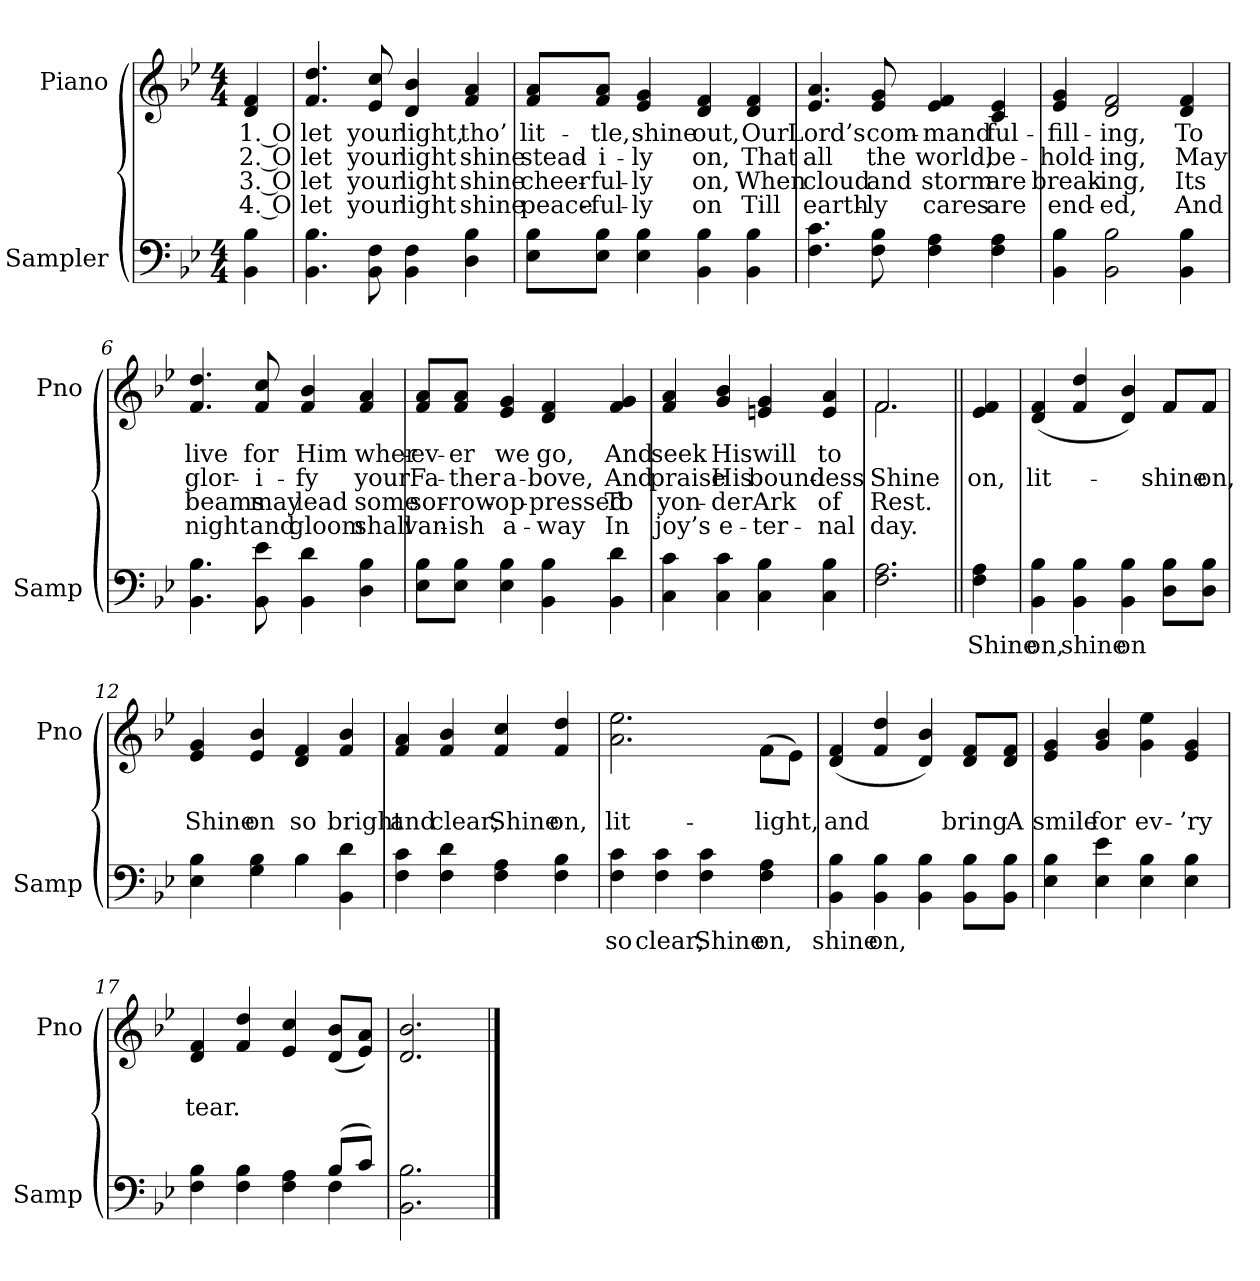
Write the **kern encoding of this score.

**kern	**text	**kern	**text	**text	**text	**text
*part2	*part2	*part1	*part1	*part1	*part1	*part1
*staff2	*staff2	*staff1	*staff1	*staff1	*staff1	*staff1
*I"Sampler	*	*I"Piano	*	*	*	*
*I'Samp	*	*I'Pno	*	*	*	*
*clefF4	*	*clefG2	*	*	*	*
*k[b-e-]	*	*k[b-e-]	*	*	*	*
*B-:	*	*B-:	*	*	*	*
*M4/4	*	*M4/4	*	*	*	*
=1	=1	=1	=1	=1	=1	=1
4BB- 4B-	.	4d 4f	1. O	2. O	3. O	4. O
=2	=2	=2	=2	=2	=2	=2
4.BB- 4.B-	.	4.f 4.dd	let	let	let	let
8BB- 8F	.	8e- 8cc	your	your	your	your
4BB- 4F	.	4d 4b-	light,	light	light	light
4D 4B-	.	4f 4a	tho’	shine	shine	shine
=3	=3	=3	=3	=3	=3	=3
8E-\ 8B-\L	.	8f/ 8a/L	lit-	stead-	cheer-	peace-
8E-\ 8B-\J	.	8f/ 8a/J	-tle,	-i-	-ful-	-ful-
4E- 4B-	.	4e- 4g	shine	-ly	-ly	-ly
4BB- 4B-	.	4d 4f	out,	on,	on,	on
4BB- 4B-	.	4d 4f	Our	That	When	Till
=4	=4	=4	=4	=4	=4	=4
4.F 4.c	.	4.e- 4.a	Lord’s	all	cloud	earth-
8F 8B-	.	8e- 8g	com-	the	and	-ly
4F 4A	.	4e- 4f	-mand	world,	storm	cares
4F 4A	.	4c 4e-	ful-	be-	are	are
=5	=5	=5	=5	=5	=5	=5
4BB- 4B-	.	4e- 4g	-fill-	-hold-	break-	end-
2BB- 2B-	.	2d 2f	-ing,	-ing,	-ing,	-ed,
4BB- 4B-	.	4d 4f	To	May	Its	And
=6	=6	=6	=6	=6	=6	=6
4.BB- 4.B-	.	4.f 4.dd	live	glor-	beams	night
8BB- 8e-	.	8f 8cc	for	-i-	may	and
4BB- 4d	.	4f 4b-	Him	-fy	lead	gloom
4D 4B-	.	4f 4a	wher-	your	some	shall
=7	=7	=7	=7	=7	=7	=7
8E-\ 8B-\L	.	8f/ 8a/L	-ev-	Fa-	sor-	van-
8E-\ 8B-\J	.	8f/ 8a/J	-er	-ther	-row-	-ish
4E- 4B-	.	4e- 4g	we	a-	-op-	a-
4BB- 4B-	.	4d 4f	go,	-bove,	-pressed	-way
4BB- 4d	.	4f 4g	And	And	To	In
=8	=8	=8	=8	=8	=8	=8
4C 4c	.	4f 4a	seek	praise	yon-	joy’s
4C 4c	.	4g 4b-	His	His	-der	e-
4C 4B-	.	4en 4g	will	bound-	Ark	-ter-
4C 4B-	.	4e 4a	to	-less	of	-nal
=9	=9	=9	=9	=9	=9	=9
*	*	*^	*	*	*	*
2.F 2.A	.	2.f/	2.f	.	Shine	Rest.	day.
=10||	=10||	=10||	=10||	=10||	=10||	=10||	=10||
!	!	!LO:TX:t=Refrain	!	!	!	!	!
*	*	*v	*v	*	*	*	*
4F 4A	Shine	4e- 4f	.	on,	.	.
=11	=11	=11	=11	=11	=11	=11
*	*	*^	*	*	*	*
4BB- 4B-	on,	(4d 4f	2.ryy	.	lit-	.	.
4BB- 4B-	shine	4f 4dd	.	.	.	.	.
4BB- 4B-	on	4d 4b-)	.	.	.	.	.
8D\ 8B-\L	.	8f/L	8f/L	.	shine	.	.
8D\ 8B-\J	.	8f/J	8f/J	.	on,	.	.
*	*	*v	*v	*	*	*	*
=12	=12	=12	=12	=12	=12	=12
*^	*	*	*	*	*	*
4E- 4B-	2ryy	.	4e- 4g	.	Shine	.	.
4G 4B-	.	.	4e- 4b-	.	on	.	.
4B-\	4B-	.	4d 4f	.	so	.	.
4BB- 4d	4ryy	.	4f 4b-	.	bright	.	.
*v	*v	*	*	*	*	*	*
=13	=13	=13	=13	=13	=13	=13
4F 4c	.	4f 4a	.	and	.	.
4F 4d	.	4f 4b-	.	clear;	.	.
4F 4A	.	4f 4cc	.	Shine	.	.
4F 4B-	.	4f 4dd	.	on,	.	.
=14	=14	=14	=14	=14	=14	=14
*	*	*^	*	*	*	*
4F 4c	so	2.a 2.ee-	2.ryy	.	lit-	.	.
4F 4c	clear;	.	.	.	.	.	.
4F 4c	Shine	.	.	.	.	.	.
4F 4A	on,	(8f\L	4f	.	light,	.	.
.	.	8e-\J)	.	.	.	.	.
*	*	*v	*v	*	*	*	*
=15	=15	=15	=15	=15	=15	=15
4BB- 4B-	shine	(4d 4f	.	and	.	.
4BB- 4B-	on,	4f 4dd	.	.	.	.
4BB- 4B-	.	4d 4b-)	.	.	.	.
8BB-\ 8B-\L	.	8d/ 8f/L	.	bring	.	.
8BB-\ 8B-\J	.	8d/ 8f/J	.	A	.	.
=16	=16	=16	=16	=16	=16	=16
4E- 4B-	.	4e- 4g	.	smile	.	.
4E- 4e-	.	4g 4b-	.	for	.	.
4E- 4B-	.	4g 4ee-	.	ev-	.	.
4E- 4B-	.	4e- 4g	.	-’ry	.	.
=17	=17	=17	=17	=17	=17	=17
*^	*	*	*	*	*	*
4F 4B-	2.ryy	.	4d 4f	.	tear.	.	.
4F 4B-	.	.	4f 4dd	.	.	.	.
4F 4A	.	.	4e- 4cc	.	.	.	.
(8B-/L	4F	.	(8d/ 8b-/L	.	.	.	.
8c/J)	.	.	8e-/ 8a/J)	.	.	.	.
*v	*v	*	*	*	*	*	*
=18	=18	=18	=18	=18	=18	=18
2.BB- 2.B-	.	2.d 2.b-	.	.	.	.
==	==	==	==	==	==	==
*-	*-	*-	*-	*-	*-	*-
